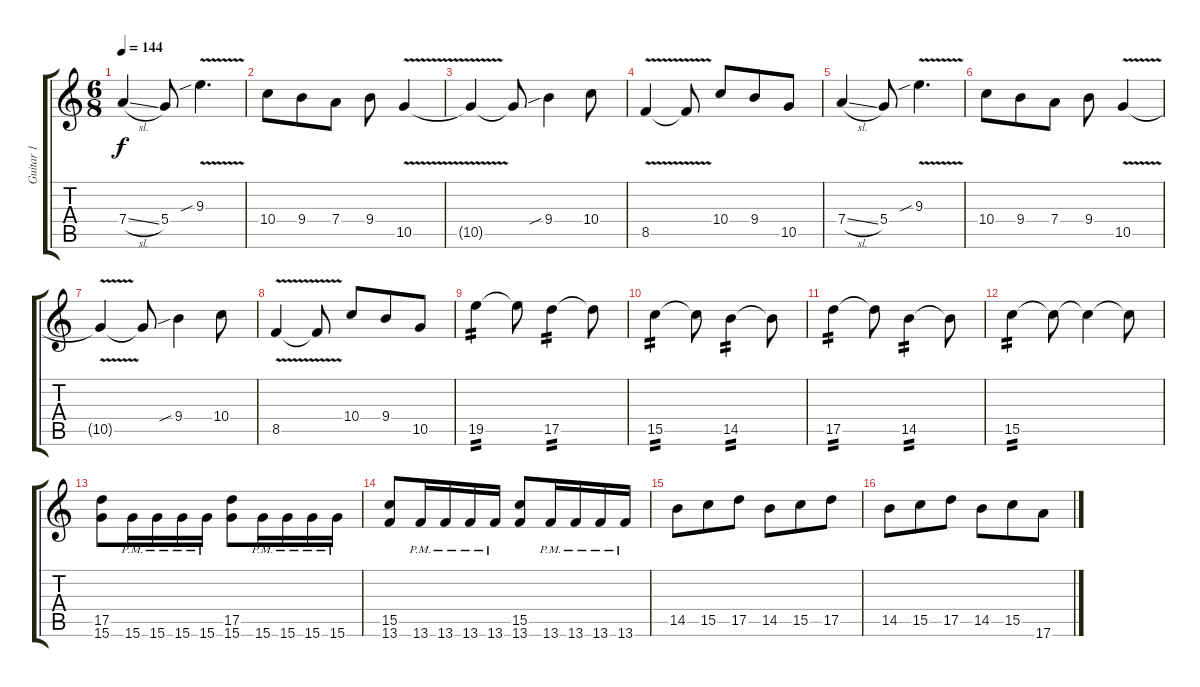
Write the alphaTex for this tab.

\track ("Guitar 1" "Guitar 1") {instrument distortionguitar}
\staff {score tabs}
\tuning (E4 B3 G3 D3 A2 E2) {hide}
\ts (6 8)
\tempo 144
\clef g2
\ks c
7.4{sl}.4{dy f} 5.4.8 9.3{v sib}.4{d} |
10.4.8 9.4.8 7.4.8 9.4.8 10.5{v}.4 |
10.5{t}.4 10.5{t}.8 9.4{sib}.4 10.4.8 |
8.5{v}.4 8.5{t}.8 10.4.8 9.4.8 10.5.8 |
7.4{sl}.4 5.4.8 9.3{v sib}.4{d} |
10.4.8 9.4.8 7.4.8 9.4.8 10.5{v}.4 |
10.5{t}.4 10.5{t}.8 9.4{sib}.4 10.4.8 |
8.5{v}.4 8.5{t}.8 10.4.8 9.4.8 10.5.8 |
19.5.4{tp 2} 19.5{t}.8 17.5.4{tp 2} 17.5{t}.8 |
15.5.4{tp 2} 15.5{t}.8 14.5.4{tp 2} 14.5{t}.8 |
17.5.4{tp 2} 17.5{t}.8 14.5.4{tp 2} 14.5{t}.8 |
15.5.4{tp 2} 15.5{t}.8 15.5{t}.4 15.5{t}.8 |
(17.5 15.6).8 15.6{pm}.16 15.6{pm}.16 15.6{pm}.16 15.6{pm}.16 (17.5 15.6).8 15.6{pm}.16 15.6{pm}.16 15.6{pm}.16 15.6{pm}.16 |
(15.5 13.6).8 13.6{pm}.16 13.6{pm}.16 13.6{pm}.16 13.6{pm}.16 (15.5 13.6).8 13.6{pm}.16 13.6{pm}.16 13.6{pm}.16 13.6{pm}.16 |
14.5.8 15.5.8 17.5.8 14.5.8 15.5.8 17.5.8 |
14.5.8 15.5.8 17.5.8 14.5.8 15.5.8 17.6.8
